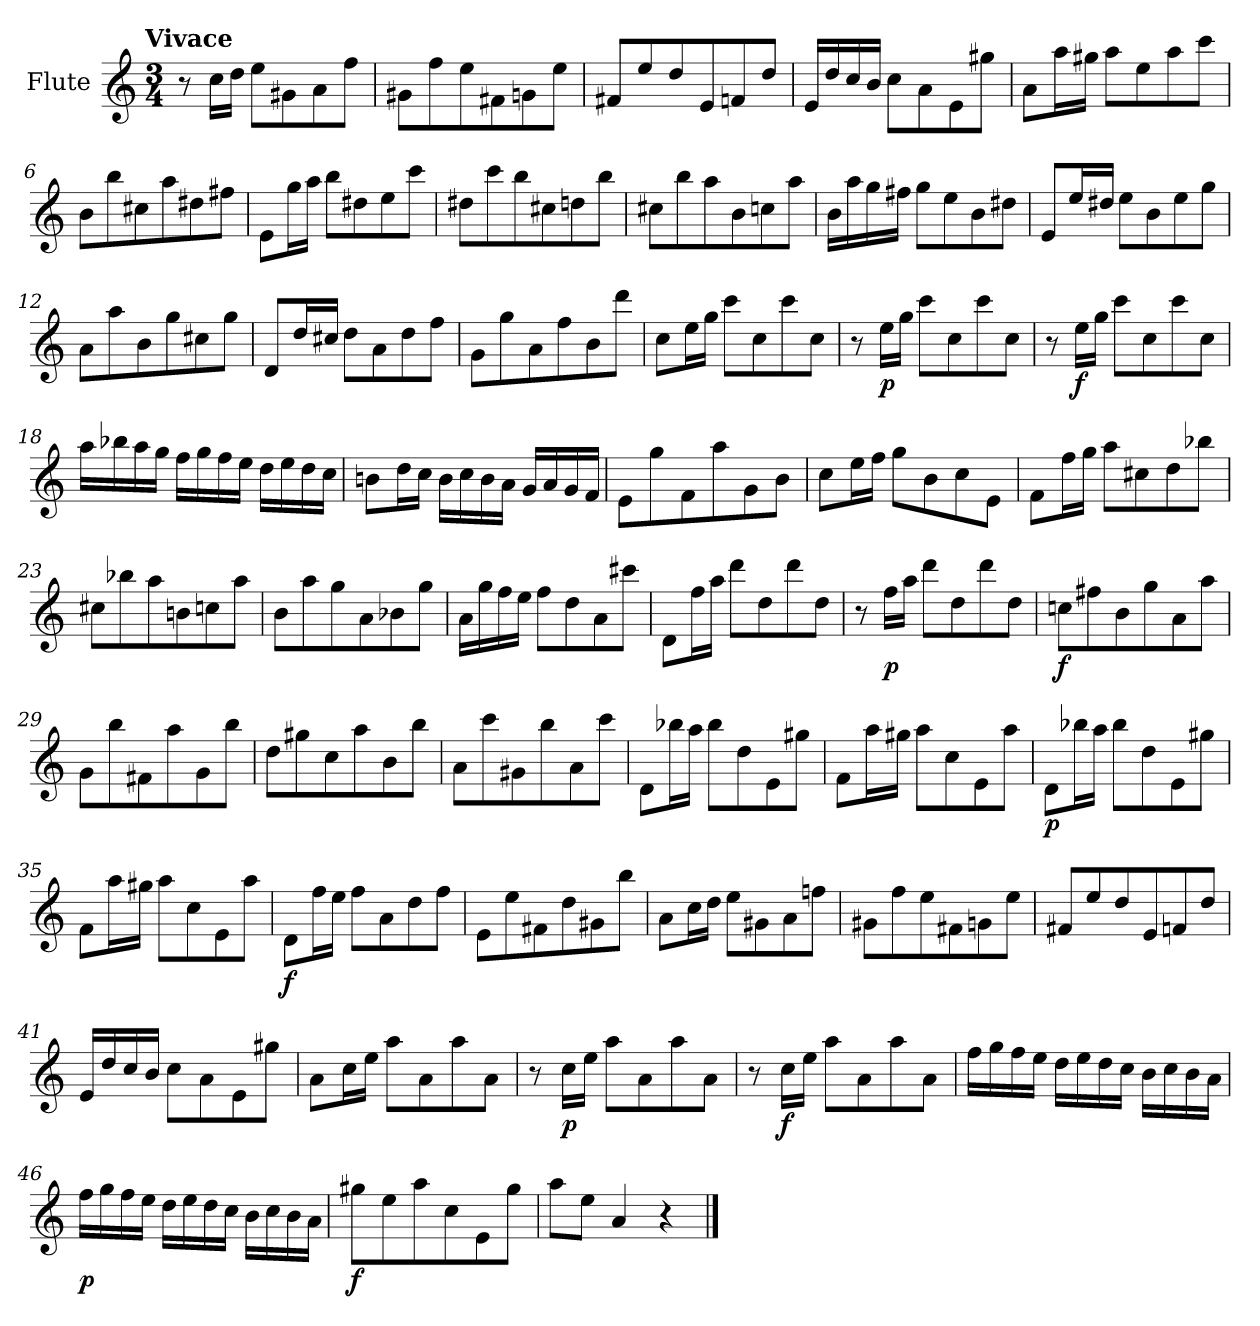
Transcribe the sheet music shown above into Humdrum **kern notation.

**kern	**dynam
*part1	*part1
*staff1	*staff1
*I"Flute	*
*I'Fl	*
*clefG2	*
!!LO:TX:omd:t=Vivace
*M3/4	*
*MM160	*
=1	=1
8r	.
16ccLL	.
16ddJJ	.
8eeL	.
8g#X	.
8a	.
8ffJ	.
=2	=2
8g#XL	.
8ff	.
8ee	.
8f#X	.
8gn	.
8eeJ	.
=3	=3
8f#XL	.
8ee	.
8dd	.
8e	.
8fn	.
8ddJ	.
=4	=4
16eLL	.
16dd	.
16cc	.
16bJJ	.
8ccL	.
8a	.
8e	.
8gg#XJ	.
=5	=5
8aL	.
16aaL	.
16gg#XJJ	.
8aaL	.
8ee	.
8aa	.
8cccJ	.
=6	=6
8bL	.
8bb	.
8cc#X	.
8aa	.
8dd#X	.
8ff#XJ	.
=7	=7
8eL	.
16ggL	.
16aaJJ	.
8bbL	.
8dd#X	.
8ee	.
8cccJ	.
=8	=8
8dd#XL	.
8ccc	.
8bb	.
8cc#X	.
8ddn	.
8bbJ	.
=9	=9
8cc#XL	.
8bb	.
8aa	.
8b	.
8ccn	.
8aaJ	.
=10	=10
16bLL	.
16aa	.
16gg	.
16ff#XJJ	.
8ggL	.
8ee	.
8b	.
8dd#XJ	.
=11	=11
8eL	.
16eeL	.
16dd#XJJ	.
8eeL	.
8b	.
8ee	.
8ggJ	.
=12	=12
8aL	.
8aa	.
8b	.
8gg	.
8cc#X	.
8ggJ	.
=13	=13
8dL	.
16ddL	.
16cc#XJJ	.
8ddL	.
8a	.
8dd	.
8ffJ	.
=14	=14
8gL	.
8gg	.
8a	.
8ff	.
8b	.
8dddJ	.
=15	=15
8ccL	.
16eeL	.
16ggJJ	.
8cccL	.
8cc	.
8ccc	.
8ccJ	.
=16	=16
8r	.
16eeLL	p
16ggJJ	.
8cccL	.
8cc	.
8ccc	.
8ccJ	.
=17	=17
8r	.
16eeLL	f
16ggJJ	.
8cccL	.
8cc	.
8ccc	.
8ccJ	.
=18	=18
16aaLL	.
16bb-X	.
16aa	.
16ggJJ	.
16ffLL	.
16gg	.
16ff	.
16eeJJ	.
16ddLL	.
16ee	.
16dd	.
16ccJJ	.
=19	=19
8bnL	.
16ddL	.
16ccJJ	.
16bLL	.
16cc	.
16b	.
16aJJ	.
16gLL	.
16a	.
16g	.
16fJJ	.
=20	=20
8eL	.
8gg	.
8f	.
8aa	.
8g	.
8bJ	.
=21	=21
8ccL	.
16eeL	.
16ffJJ	.
8ggL	.
8b	.
8cc	.
8eJ	.
=22	=22
8fL	.
16ffL	.
16ggJJ	.
8aaL	.
8cc#X	.
8dd	.
8bb-XJ	.
=23	=23
8cc#XL	.
8bb-X	.
8aa	.
8bn	.
8ccn	.
8aaJ	.
=24	=24
8bL	.
8aa	.
8gg	.
8a	.
8b-X	.
8ggJ	.
=25	=25
16aLL	.
16gg	.
16ff	.
16eeJJ	.
8ffL	.
8dd	.
8a	.
8ccc#XJ	.
=26	=26
8dL	.
16ffL	.
16aaJJ	.
8dddL	.
8dd	.
8ddd	.
8ddJ	.
=27	=27
8r	.
16ffLL	p
16aaJJ	.
8dddL	.
8dd	.
8ddd	.
8ddJ	.
=28	=28
8ccnL	f
8ff#X	.
8b	.
8gg	.
8a	.
8aaJ	.
=29	=29
8gL	.
8bb	.
8f#X	.
8aa	.
8g	.
8bbJ	.
=30	=30
8ddL	.
8gg#X	.
8cc	.
8aa	.
8b	.
8bbJ	.
=31	=31
8aL	.
8ccc	.
8g#X	.
8bb	.
8a	.
8cccJ	.
=32	=32
8dL	.
16bb-XL	.
16aaJJ	.
8bb-L	.
8dd	.
8e	.
8gg#XJ	.
=33	=33
8fL	.
16aaL	.
16gg#XJJ	.
8aaL	.
8cc	.
8e	.
8aaJ	.
=34	=34
8dL	p
16bb-XL	.
16aaJJ	.
8bb-L	.
8dd	.
8e	.
8gg#XJ	.
=35	=35
8fL	.
16aaL	.
16gg#XJJ	.
8aaL	.
8cc	.
8e	.
8aaJ	.
=36	=36
8d\L	f
16ffL	.
16eeJJ	.
8ffL	.
8a	.
8dd	.
8ffJ	.
=37	=37
8eL	.
8ee	.
8f#X	.
8dd	.
8g#X	.
8bbJ	.
=38	=38
8aL	.
16ccL	.
16ddJJ	.
8eeL	.
8g#X	.
8a	.
8ffnJ	.
=39	=39
8g#XL	.
8ff	.
8ee	.
8f#X	.
8gn	.
8eeJ	.
=40	=40
8f#XL	.
8ee	.
8dd	.
8e	.
8fn	.
8ddJ	.
=41	=41
16eLL	.
16dd	.
16cc	.
16bJJ	.
8ccL	.
8a	.
8e	.
8gg#XJ	.
=42	=42
8aL	.
16ccL	.
16eeJJ	.
8aaL	.
8a	.
8aa	.
8aJ	.
=43	=43
8r	.
16ccLL	p
16eeJJ	.
8aaL	.
8a	.
8aa	.
8aJ	.
=44	=44
8r	.
16ccLL	f
16eeJJ	.
8aaL	.
8a	.
8aa	.
8aJ	.
=45	=45
16ffLL	.
16gg	.
16ff	.
16eeJJ	.
16ddLL	.
16ee	.
16dd	.
16ccJJ	.
16bLL	.
16cc	.
16b	.
16aJJ	.
=46	=46
16ffLL	p
16gg	.
16ff	.
16eeJJ	.
16ddLL	.
16ee	.
16dd	.
16ccJJ	.
16bLL	.
16cc	.
16b	.
16aJJ	.
=47	=47
8gg#XL	f
8ee	.
8aa	.
8cc	.
8e	.
8gg#J	.
=48	=48
8aaL	.
8eeJ	.
4a	.
4r	.
==	==
*-	*-
